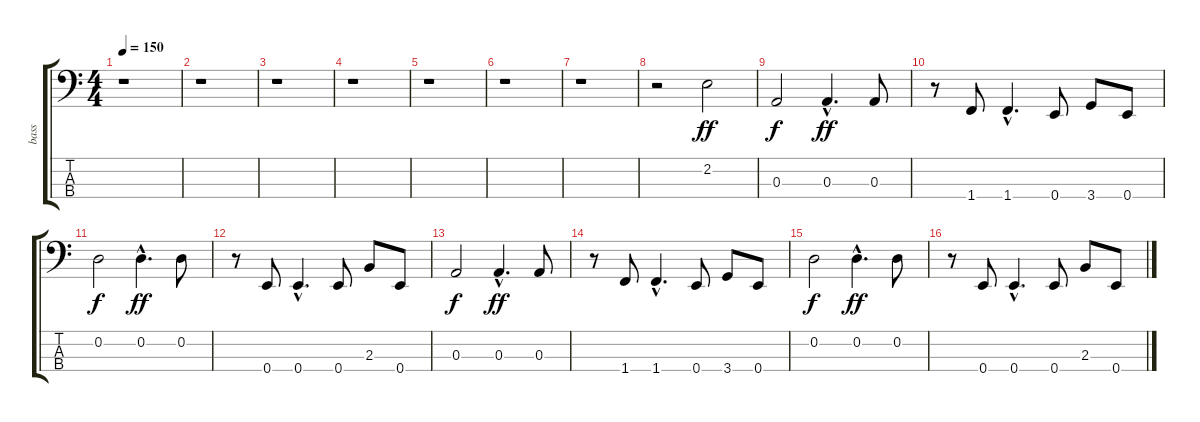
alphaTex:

\track ("bass" "bass") {instrument electricbassfinger}
\staff {score tabs}
\tuning (G2 D2 A1 E1) {hide}
\ts (4 4)
\tempo 150
\clef f4
\ks c
r.1{dy ff instrument electricbassfinger} |
r.1 |
r.1 |
r.1 |
r.1 |
r.1 |
r.1 |
r.2 2.2.2 |
0.3.2{dy f} 0.3{hac}.4{d dy ff} 0.3.8 |
r.8 1.4.8 1.4{hac}.4{d} 0.4.8 3.4.8 0.4.8 |
0.2.2{dy f} 0.2{hac}.4{d dy ff} 0.2.8 |
r.8 0.4.8 0.4{hac}.4{d} 0.4.8 2.3.8 0.4.8 |
0.3.2{dy f} 0.3{hac}.4{d dy ff} 0.3.8 |
r.8 1.4.8 1.4{hac}.4{d} 0.4.8 3.4.8 0.4.8 |
0.2.2{dy f} 0.2{hac}.4{d dy ff} 0.2.8 |
r.8 0.4.8 0.4{hac}.4{d} 0.4.8 2.3.8 0.4.8
